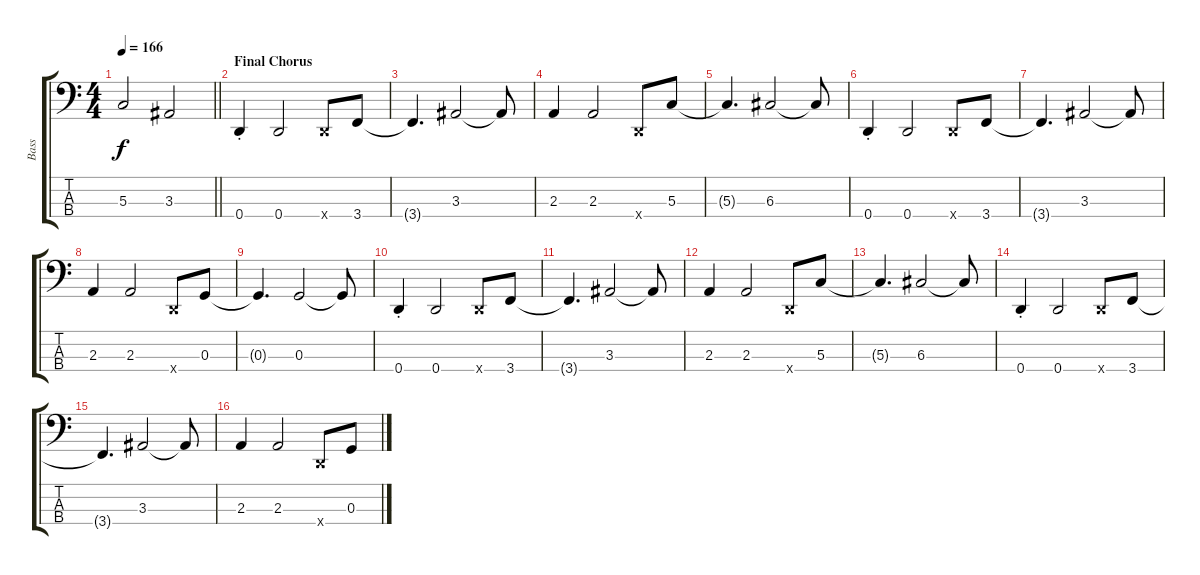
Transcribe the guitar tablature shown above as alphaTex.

\track ("Bass" "Bass") {instrument electricbasspick}
\staff {score tabs}
\tuning (F2 C2 G1 D1) {hide}
\ts (4 4)
\tempo 166
\clef f4
\barLineRight lightlight
\ks c
5.3{t}.2{dy f} 3.3.2 |
\section ("" "Final Chorus")
0.4{st}.4 0.4.2 0.4{x}.8 3.4.8 |
3.4{t}.4{d} 3.3.2 3.3{t}.8 |
2.3.4 2.3.2 0.4{x}.8 5.3.8 |
5.3{t}.4{d} 6.3.2 6.3{t}.8 |
0.4{st}.4 0.4.2 0.4{x}.8 3.4.8 |
3.4{t}.4{d} 3.3.2 3.3{t}.8 |
2.3.4 2.3.2 0.4{x}.8 0.3.8 |
0.3{t}.4{d} 0.3.2 0.3{t}.8 |
0.4{st}.4 0.4.2 0.4{x}.8 3.4.8 |
3.4{t}.4{d} 3.3.2 3.3{t}.8 |
2.3.4 2.3.2 0.4{x}.8 5.3.8 |
5.3{t}.4{d} 6.3.2 6.3{t}.8 |
0.4{st}.4 0.4.2 0.4{x}.8 3.4.8 |
3.4{t}.4{d} 3.3.2 3.3{t}.8 |
2.3.4 2.3.2 0.4{x}.8 0.3.8
